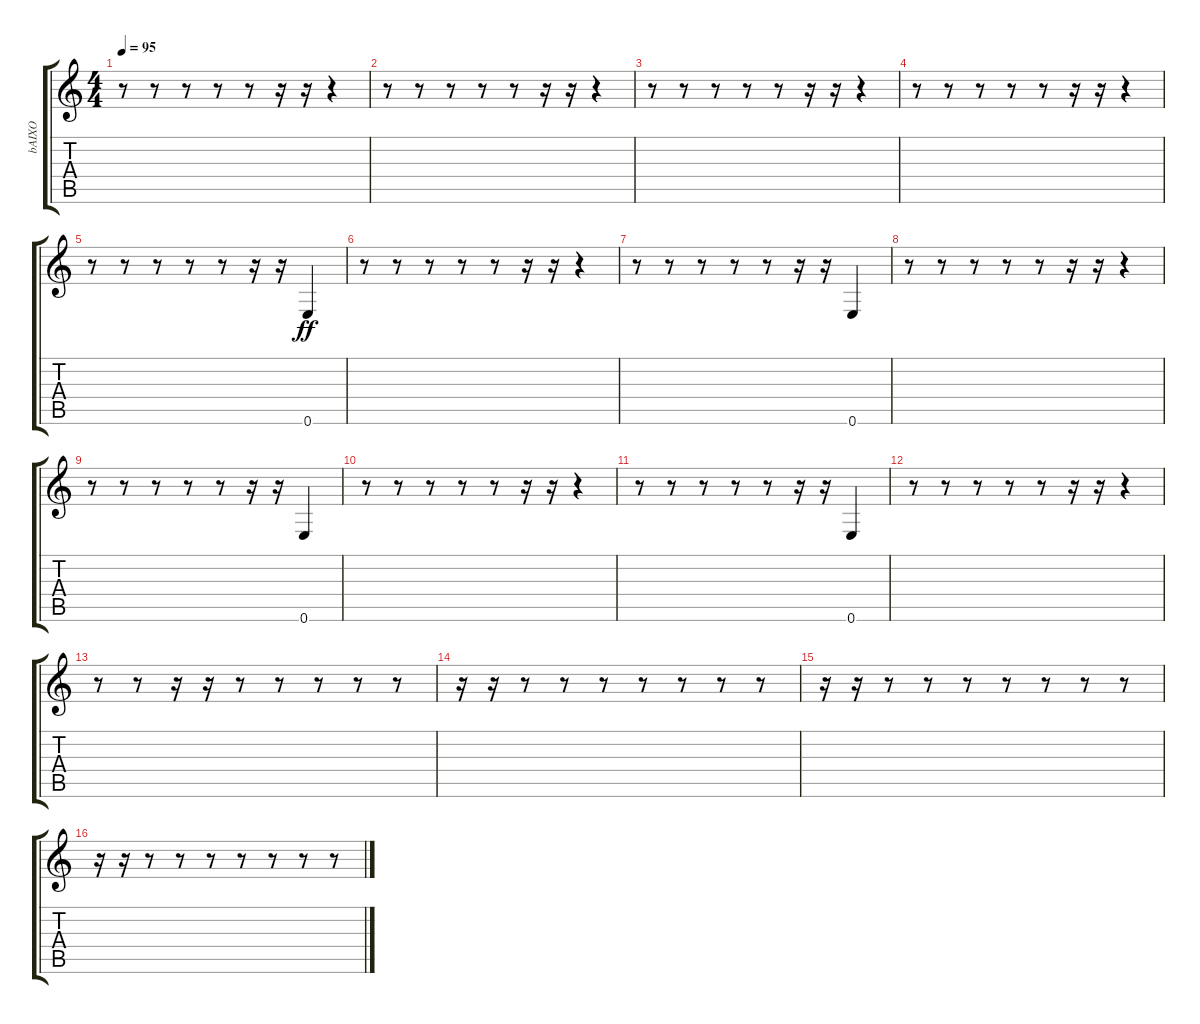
\track ("bAIXO" "bAIXO") {instrument electricbasspick}
\staff {score tabs}
\tuning (E4 B3 G3 D3 A2 E2) {hide}
\ts (4 4)
\tempo 95
\clef g2
\ks c
r.8{dy ff} r.8 r.8 r.8 r.8 r.16 r.16 r.4 |
r.8 r.8 r.8 r.8 r.8 r.16 r.16 r.4 |
r.8 r.8 r.8 r.8 r.8 r.16 r.16 r.4 |
r.8 r.8 r.8 r.8 r.8 r.16 r.16 r.4 |
r.8 r.8 r.8 r.8 r.8 r.16 r.16 0.6.4 |
r.8 r.8 r.8 r.8 r.8 r.16 r.16 r.4 |
r.8 r.8 r.8 r.8 r.8 r.16 r.16 0.6.4 |
r.8 r.8 r.8 r.8 r.8 r.16 r.16 r.4 |
r.8 r.8 r.8 r.8 r.8 r.16 r.16 0.6.4 |
r.8 r.8 r.8 r.8 r.8 r.16 r.16 r.4 |
r.8 r.8 r.8 r.8 r.8 r.16 r.16 0.6.4 |
r.8 r.8 r.8 r.8 r.8 r.16 r.16 r.4 |
r.8 r.8 r.16 r.16 r.8 r.8 r.8 r.8 r.8 |
r.16 r.16 r.8 r.8 r.8 r.8 r.8 r.8 r.8 |
r.16 r.16 r.8 r.8 r.8 r.8 r.8 r.8 r.8 |
r.16 r.16 r.8 r.8 r.8 r.8 r.8 r.8 r.8
